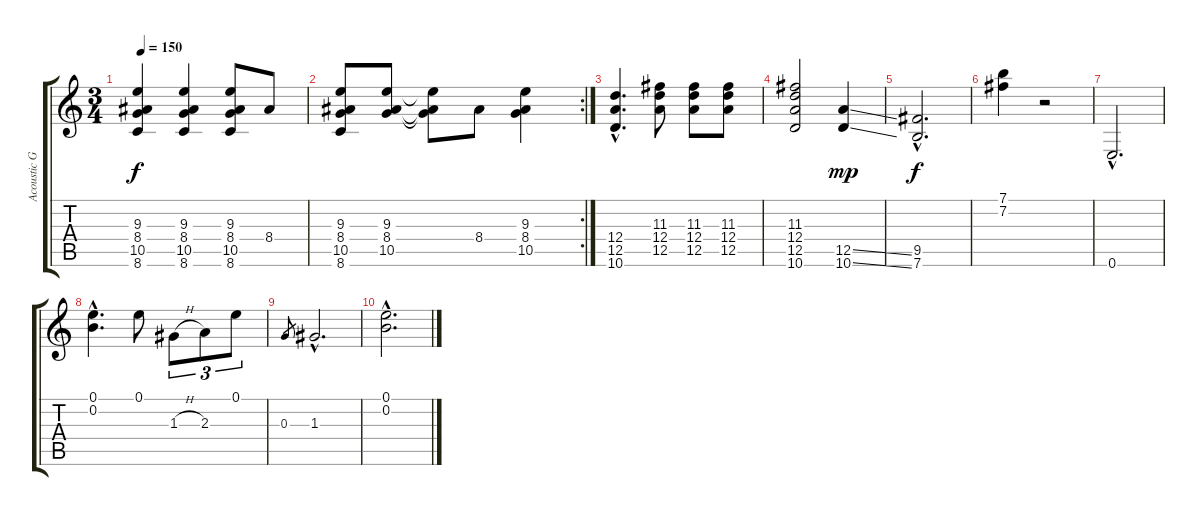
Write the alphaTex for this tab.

\track ("Acoustic Guitar" "Acoustic G") {instrument acousticguitarnylon}
\staff {score tabs}
\tuning (E4 B3 G3 D3 A2 E2) {hide}
\ts (3 4)
\tempo 150
\clef g2
\ks c
(9.3 8.4 10.5 8.6).4{dy f} (9.3 8.4 10.5 8.6).4 (9.3 8.4 10.5 8.6).8 8.4.8 |
\rc 2
(9.3 8.4 10.5 8.6).8 (9.3 8.4 10.5).8 (9.3{t} 8.4{t} 10.5{t}).8 8.4.8 (9.3 8.4 10.5).4 |
(12.4{hac} 12.5{hac} 10.6{hac}).4{d} (11.3 12.4 12.5).8 (11.3 12.4 12.5).8 (11.3 12.4 12.5).8 |
(11.3 12.4 12.5 10.6).2 (12.5{ss} 10.6{ss}).4{dy mp} |
(9.5{hac} 7.6{hac}).2{d dy f} |
(7.1 7.2).4 r.2 |
0.6{hac}.2{d} |
(0.1{hac} 0.2{hac}).4{d} 0.1.8 1.3{h}.8{tu (3 2)} 2.3.8{tu (3 2)} 0.1.8{tu (3 2)} |
0.3.8{gr} 1.3{hac}.2{d} |
(0.1{hac} 0.2{hac}).2{d}
